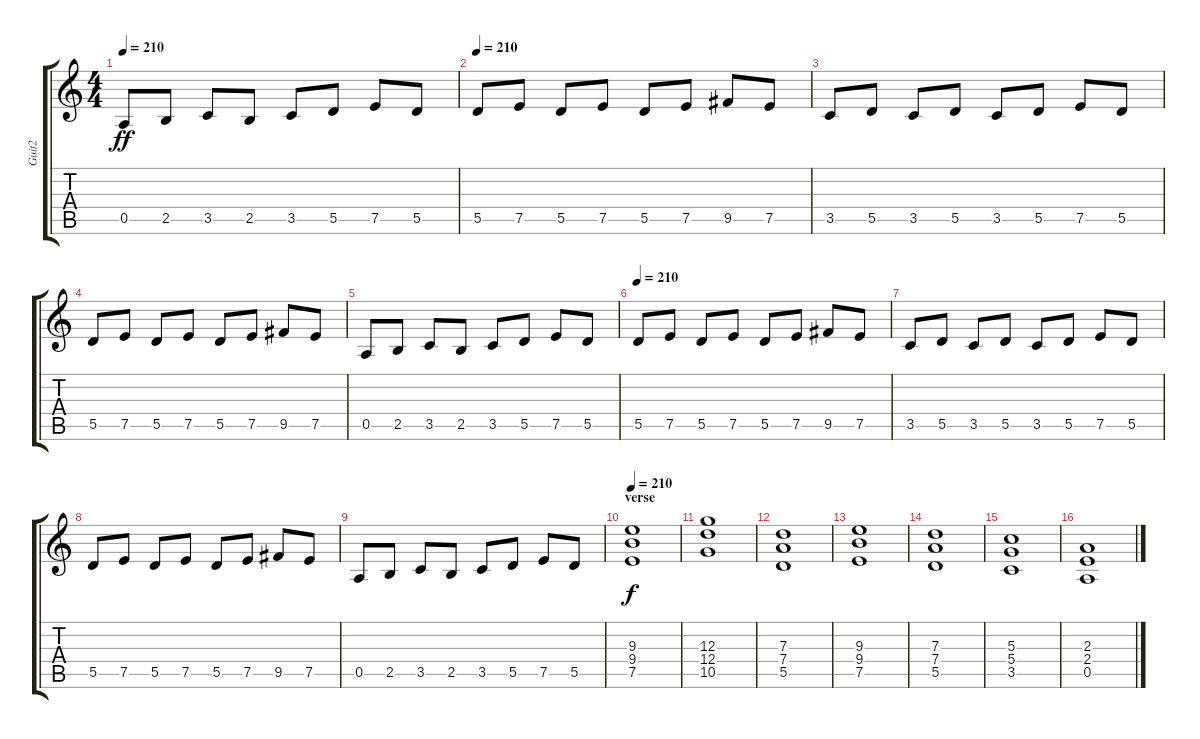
\track ("Guit2" "Guit2") {instrument overdrivenguitar}
\staff {score tabs}
\tuning (E4 B3 G3 D3 A2 E2) {hide}
\ts (4 4)
\tempo 210
\clef g2
\ks c
0.5.8{dy ff} 2.5.8 3.5.8 2.5.8 3.5.8 5.5.8 7.5.8 5.5.8 |
\tempo 210
5.5.8 7.5.8 5.5.8 7.5.8 5.5.8 7.5.8 9.5.8 7.5.8 |
3.5.8 5.5.8 3.5.8 5.5.8 3.5.8 5.5.8 7.5.8 5.5.8 |
5.5.8 7.5.8 5.5.8 7.5.8 5.5.8 7.5.8 9.5.8 7.5.8 |
0.5.8 2.5.8 3.5.8 2.5.8 3.5.8 5.5.8 7.5.8 5.5.8 |
\tempo 210
5.5.8 7.5.8 5.5.8 7.5.8 5.5.8 7.5.8 9.5.8 7.5.8 |
3.5.8 5.5.8 3.5.8 5.5.8 3.5.8 5.5.8 7.5.8 5.5.8 |
5.5.8 7.5.8 5.5.8 7.5.8 5.5.8 7.5.8 9.5.8 7.5.8 |
0.5.8 2.5.8 3.5.8 2.5.8 3.5.8 5.5.8 7.5.8 5.5.8 |
\section ("" "verse")
\tempo 210
(9.3 9.4 7.5).1{dy f volume 11 instrument overdrivenguitar} |
(12.3 12.4 10.5).1 |
(7.3 7.4 5.5).1 |
(9.3 9.4 7.5).1 |
(7.3 7.4 5.5).1 |
(5.3 5.4 3.5).1 |
(2.3 2.4 0.5).1
